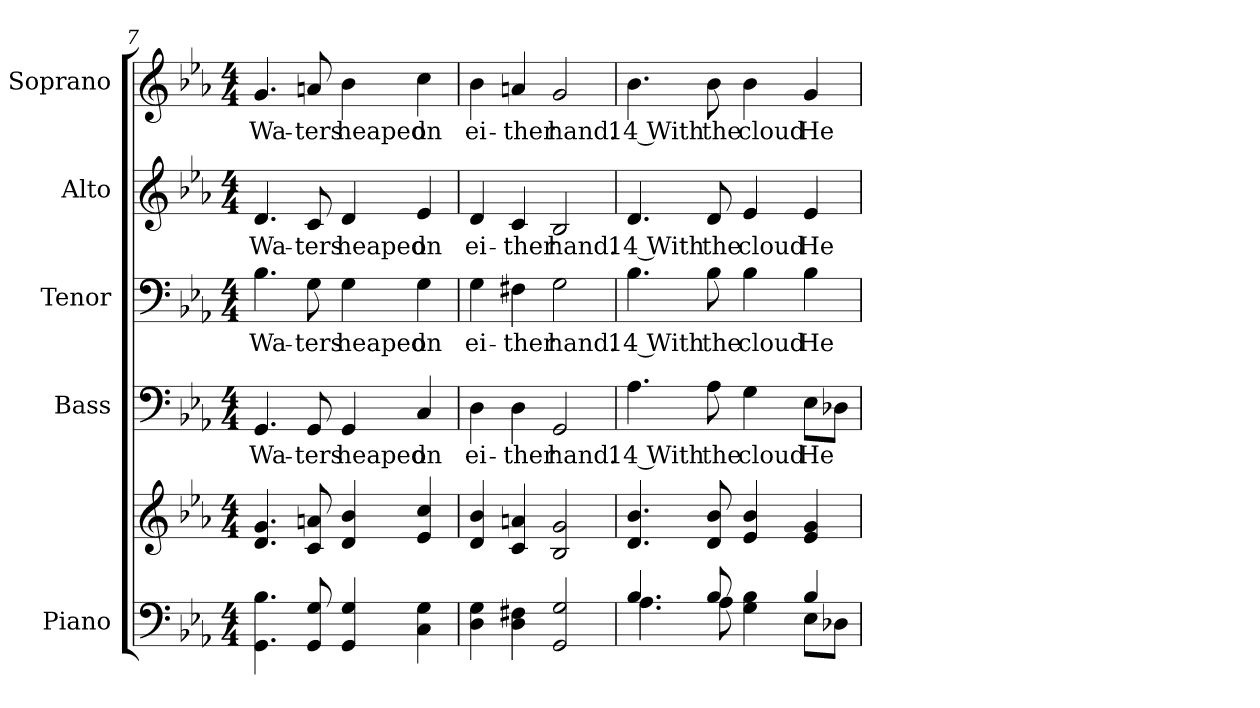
**kern	**kern	**kern	**text	**kern	**text	**kern	**text	**kern	**text
*part5	*part5	*part4	*part4	*part3	*part3	*part2	*part2	*part1	*part1
*staff6	*staff5	*staff4	*staff4	*staff3	*staff3	*staff2	*staff2	*staff1	*staff1
*I"Piano	*	*I"Bass	*	*I"Tenor	*	*I"Alto	*	*I"Soprano	*
*I'Pno.	*	*I'B.	*	*I'T.	*	*I'A.	*	*I'S.	*
!!LO:PB:g=z
*clefF4	*clefG2	*clefF4	*	*clefF4	*	*clefG2	*	*clefG2	*
*k[b-e-a-]	*k[b-e-a-]	*k[b-e-a-]	*	*k[b-e-a-]	*	*k[b-e-a-]	*	*k[b-e-a-]	*
*E-:	*E-:	*E-:	*	*E-:	*	*E-:	*	*E-:	*
*M4/4	*M4/4	*M4/4	*	*M4/4	*	*M4/4	*	*M4/4	*
=7	=7	=7	=7	=7	=7	=7	=7	=7	=7
!	!	!	!LO:LY:b:color=#000000	!	!	!	!	!	!
!	!	!	!	!	!LO:LY:b:color=#000000	!	!	!	!
!	!	!	!	!	!	!	!LO:LY:b:color=#000000	!	!
!	!	!	!	!	!	!	!	!	!LO:LY:b:color=#000000
4.GGi\ 4.B-i	4.di/ 4.gi	4.GGi/	Wa-	4.B-i\	Wa-	4.di/	Wa-	4.gi/	Wa-
!	!	!	!LO:LY:b:color=#000000	!	!	!	!	!	!
!	!	!	!	!	!LO:LY:b:color=#000000	!	!	!	!
!	!	!	!	!	!	!	!LO:LY:b:color=#000000	!	!
!	!	!	!	!	!	!	!	!	!LO:LY:b:color=#000000
8GGi/ 8Gi	8ci/ 8ani	8GGi/	-ters	8Gi\	-ters	8ci/	-ters	8ani/	-ters
!	!	!	!LO:LY:b:color=#000000	!	!	!	!	!	!
!	!	!	!	!	!LO:LY:b:color=#000000	!	!	!	!
!	!	!	!	!	!	!	!LO:LY:b:color=#000000	!	!
!	!	!	!	!	!	!	!	!	!LO:LY:b:color=#000000
4GGi/ 4Gi	4di/ 4b-i	4GGi/	heaped	4Gi\	heaped	4di/	heaped	4b-i\	heaped
!	!	!	!LO:LY:b:color=#000000	!	!	!	!	!	!
!	!	!	!	!	!LO:LY:b:color=#000000	!	!	!	!
!	!	!	!	!	!	!	!LO:LY:b:color=#000000	!	!
!	!	!	!	!	!	!	!	!	!LO:LY:b:color=#000000
4Ci\ 4Gi	4e-i/ 4cci	4Ci/	on	4Gi\	on	4e-i/	on	4cci\	on
=8	=8	=8	=8	=8	=8	=8	=8	=8	=8
!	!	!	!LO:LY:b:color=#000000	!	!	!	!	!	!
!	!	!	!	!	!LO:LY:b:color=#000000	!	!	!	!
!	!	!	!	!	!	!	!LO:LY:b:color=#000000	!	!
!	!	!	!	!	!	!	!	!	!LO:LY:b:color=#000000
4Di\ 4Gi	4di/ 4b-i	4Di\	ei-	4Gi\	ei-	4di/	ei-	4b-i\	ei-
!	!	!	!LO:LY:b:color=#000000	!	!	!	!	!	!
!	!	!	!	!	!LO:LY:b:color=#000000	!	!	!	!
!	!	!	!	!	!	!	!LO:LY:b:color=#000000	!	!
!	!	!	!	!	!	!	!	!	!LO:LY:b:color=#000000
4Di\ 4F#Xi	4ci/ 4ani	4Di\	-ther	4F#Xi\	-ther	4ci/	-ther	4ani/	-ther
!	!	!	!LO:LY:b:color=#000000	!	!	!	!	!	!
!	!	!	!	!	!LO:LY:b:color=#000000	!	!	!	!
!	!	!	!	!	!	!	!LO:LY:b:color=#000000	!	!
!	!	!	!	!	!	!	!	!	!LO:LY:b:color=#000000
2GGi/ 2Gi	2B-i/ 2gi	2GGi/	hand.	2Gi\	hand.	2B-i/	hand.	2gi/	hand.
=9	=9	=9	=9	=9	=9	=9	=9	=9	=9
*^	*	*	*	*	*	*	*	*	*
!	!	!	!	!LO:LY:b:color=#000000	!	!	!	!	!	!
!	!	!	!	!	!	!LO:LY:b:color=#000000	!	!	!	!
!	!	!	!	!	!	!	!	!LO:LY:b:color=#000000	!	!
!	!	!	!	!	!	!	!	!	!	!LO:LY:b:color=#000000
4.B-i/	4.A-i\	4.di/ 4.b-i	4.A-i\	14 With	4.B-i\	14 With	4.di/	14 With	4.b-i\	14 With
!	!	!	!	!LO:LY:b:color=#000000	!	!	!	!	!	!
!	!	!	!	!	!	!LO:LY:b:color=#000000	!	!	!	!
!	!	!	!	!	!	!	!	!LO:LY:b:color=#000000	!	!
!	!	!	!	!	!	!	!	!	!	!LO:LY:b:color=#000000
8B-i/	8A-i\	8di/ 8b-i	8A-i\	the	8B-i\	the	8di/	the	8b-i\	the
!	!	!	!	!LO:LY:b:color=#000000	!	!	!	!	!	!
!	!	!	!	!	!	!LO:LY:b:color=#000000	!	!	!	!
!	!	!	!	!	!	!	!	!LO:LY:b:color=#000000	!	!
!	!	!	!	!	!	!	!	!	!	!LO:LY:b:color=#000000
4Gi\ 4B-i	4ryy	4e-i/ 4b-i	4Gi\	cloud	4B-i\	cloud	4e-i/	cloud	4b-i\	cloud
!	!	!	!	!LO:LY:b:color=#000000	!	!	!	!	!	!
!	!	!	!	!	!	!LO:LY:b:color=#000000	!	!	!	!
!	!	!	!	!	!	!	!	!LO:LY:b:color=#000000	!	!
!	!	!	!	!	!	!	!	!	!	!LO:LY:b:color=#000000
4B-i/	8E-i\L	4e-i/ 4gi	8E-i\L	He	4B-i\	He	4e-i/	He	4gi/	He
.	8D-Xi\J	.	8D-Xi\J	.	.	.	.	.	.	.
*v	*v	*	*	*	*	*	*	*	*	*
=	=	=	=	=	=	=	=	=	=
*-	*-	*-	*-	*-	*-	*-	*-	*-	*-
